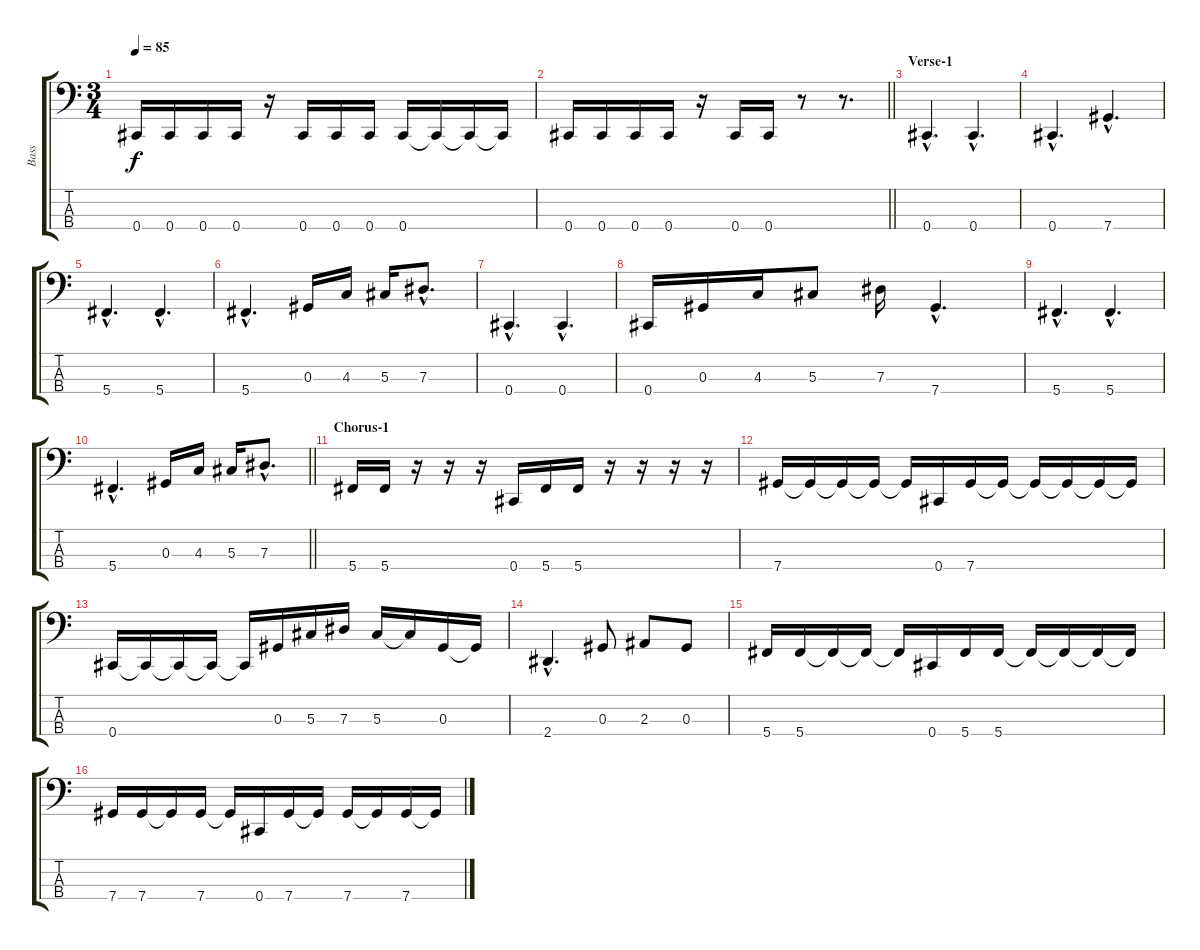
\track ("Bass" "Bass") {instrument electricbassfinger}
\staff {score tabs}
\tuning (Gb2 Db2 Ab1 Db1) {hide}
\ts (3 4)
\tempo 85
\clef f4
\ks c
0.4.16{dy f} 0.4.16 0.4.16 0.4.16 r.16 0.4.16 0.4.16 0.4.16 0.4.16 0.4{t}.16 0.4{t}.16 0.4{t}.16 |
\barLineRight lightlight
0.4.16 0.4.16 0.4.16 0.4.16 r.16 0.4.16 0.4.16 r.8 r.8{d} |
\section ("" "Verse-1")
0.4{hac}.4{d} 0.4{hac}.4{d} |
0.4{hac}.4{d} 7.4{hac}.4{d} |
5.4{hac}.4{d} 5.4{hac}.4{d} |
5.4{hac}.4{d} 0.3.16 4.3.16 5.3.16 7.3{hac}.8{d} |
0.4{hac}.4{d} 0.4{hac}.4{d} |
0.4.16 0.3.16 4.3.16 5.3.8 7.3.16 7.4{hac}.4{d} |
5.4{hac}.4{d} 5.4{hac}.4{d} |
\barLineRight lightlight
5.4{hac}.4{d} 0.3.16 4.3.16 5.3.16 7.3{hac}.8{d} |
\section ("" "Chorus-1")
5.4.16 5.4.16 r.16 r.16 r.16 0.4.16 5.4.16 5.4.16 r.16 r.16 r.16 r.16 |
7.4.16 7.4{t}.16 7.4{t}.16 7.4{t}.16 7.4{t}.16 0.4.16 7.4.16 7.4{t}.16 7.4{t}.16 7.4{t}.16 7.4{t}.16 7.4{t}.16 |
0.4.16 0.4{t}.16 0.4{t}.16 0.4{t}.16 0.4{t}.16 0.3.16 5.3.16 7.3.16 5.3.16 5.3{t}.16 0.3.16 0.3{t}.16 |
2.4{hac}.4{d} 0.3.8 2.3.8 0.3.8 |
5.4.16 5.4.16 5.4{t}.16 5.4{t}.16 5.4{t}.16 0.4.16 5.4.16 5.4.16 5.4{t}.16 5.4{t}.16 5.4{t}.16 5.4{t}.16 |
7.4.16 7.4.16 7.4{t}.16 7.4.16 7.4{t}.16 0.4.16 7.4.16 7.4{t}.16 7.4.16 7.4{t}.16 7.4.16 7.4{t}.16
